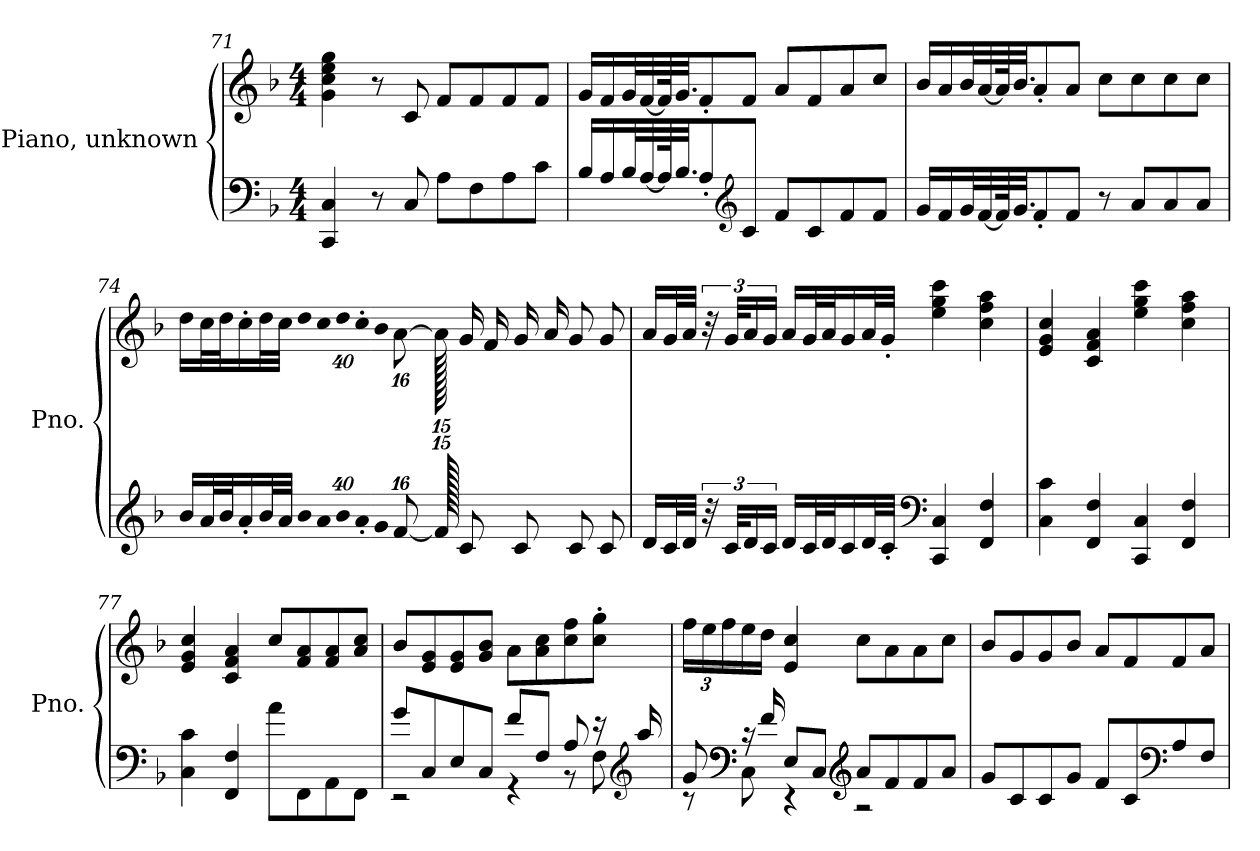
**kern	**kern
*part1	*part1
*staff2	*staff1
*I"Piano, unknown	*
*I'Pno.	*
*clefF4	*clefG2
*k[b-]	*k[b-]
*M4/4	*M4/4
=71	=71
4CC/ 4C/	4g\ 4cc\ 4ee\ 4gg\
8r	8r
8C/	8c/
8A\L	8f/L
8F\	8f/
8A\	8f/
8c\J	8f/J
!!LO:LB:g=z
=72	=72
16B-/LL	16g/LL
16A/	16f/
32B-/L	32g/L
[32A/	[32f/
64A/K]	64f/K]
32.B-/JJ	32.g/JJ
8A'/	8f'/
*clefG2	*
8c/J	8f/J
8f/L	8a/L
8c/	8f/
8f/	8a/
8f/J	8cc/J
=73	=73
16g/LL	16b-/LL
16f/	16a/
32g/L	32b-/L
[32f/	[32a/
64f/K]	64a/K]
32.g/JJ	32.b-/JJ
8f'/	8a'/
8f/J	8a/J
8r	8cc\L
8a/L	8cc\
8a/	8cc\
8a/J	8cc\J
=74	=74
16b-/LL	16dd\LL
32a/L	32cc\L
32b-/J	32dd\J
16a'/	16cc'\
32b-/L	32dd\L
32a/JJJ	32cc\JJJ
*Xbrackettup	*
!LO:N:vis=32	!
*	*Xbrackettup
!	!LO:N:vis=32
640%23b-/LLL	640%23dd\LLL
!LO:N:vis=32	!LO:N:vis=32
640%23a/	640%23cc\
!LO:N:vis=32	!LO:N:vis=32
640%23b-/	640%23dd\
!LO:N:vis=32	!LO:N:vis=32
640%23a'/	640%23cc'\
!LO:N:vis=32	!LO:N:vis=32
640%23g/J	640%23b-\J
[128%9f/	[128%9a\
960f/]	960a\]
8c/L	16g/LL
.	16f/
8c/	16g/
.	16a/JJ
8c/	8g/L
8c/J	8g/J
!!LO:PB:g=z
=75	=75
16d/LL	16a/LL
32c/L	32g/L
32d/JJJ	32a/JJJ
*brackettup	*brackettup
48r	48r
48c/KLL	48g/KLL
24d/	24a/
24c/JJ	24g/JJ
16d/LL	16a/LL
32c/L	32g/L
32d/J	32a/J
16c/	16g/
32d/L	32a/L
32c'/JJJ	32g'/JJJ
*clefF4	*
4CC/ 4C/	4ee\ 4gg\ 4ccc\
4FF/ 4F/	4cc\ 4ff\ 4aa\
=76	=76
4C\ 4c\	4e/ 4g/ 4cc/
4FF/ 4F/	4c/ 4f/ 4a/
4CC/ 4C/	4ee\ 4gg\ 4ccc\
4FF/ 4F/	4cc\ 4ff\ 4aa\
=77	=77
4C\ 4c\	4e/ 4g/ 4cc/
4FF/ 4F/	4c/ 4f/ 4a/
8a\L	8cc/L
8FF\	8f/ 8a/
8AA\	8f/ 8a/
8FF\J	8a/ 8cc/J
=78	=78
*^	*
8g/L	2r	8b-/L
8C/	.	8e/ 8g/
8E/	.	8e/ 8g/
8C/J	.	8g/ 8b-/J
8f/L	4r	8a\L
8F/J	.	8a\ 8cc\
8A/	8r	8cc\ 8ff\
16r	8F\	8cc\' 8gg\'J
*clefG2	*	*
16aa/	.	.
!!LO:LB:g=z
=79	=79	=79
*	*	*Xbrackettup
8g/	8r	24ff\LL
.	.	24ee\
.	.	24ff\
*clefF4	*	*
16r	8C\	16ee\
16f/	.	16dd\JJ
8E/L	4r	4e/ 4cc/
8C/J	.	.
*clefG2	*	*
8a/L	2r	8cc\L
8f/	.	8a\
8f/	.	8a\
8a/J	.	8cc\J
*v	*v	*
=80	=80
8g/L	8b-/L
8c/	8g/
8c/	8g/
8g/J	8b-/J
8f/L	8a/L
8c/	8f/
*clefF4	*
8A/	8f/
8F/J	8a/J
=	=
*-	*-
